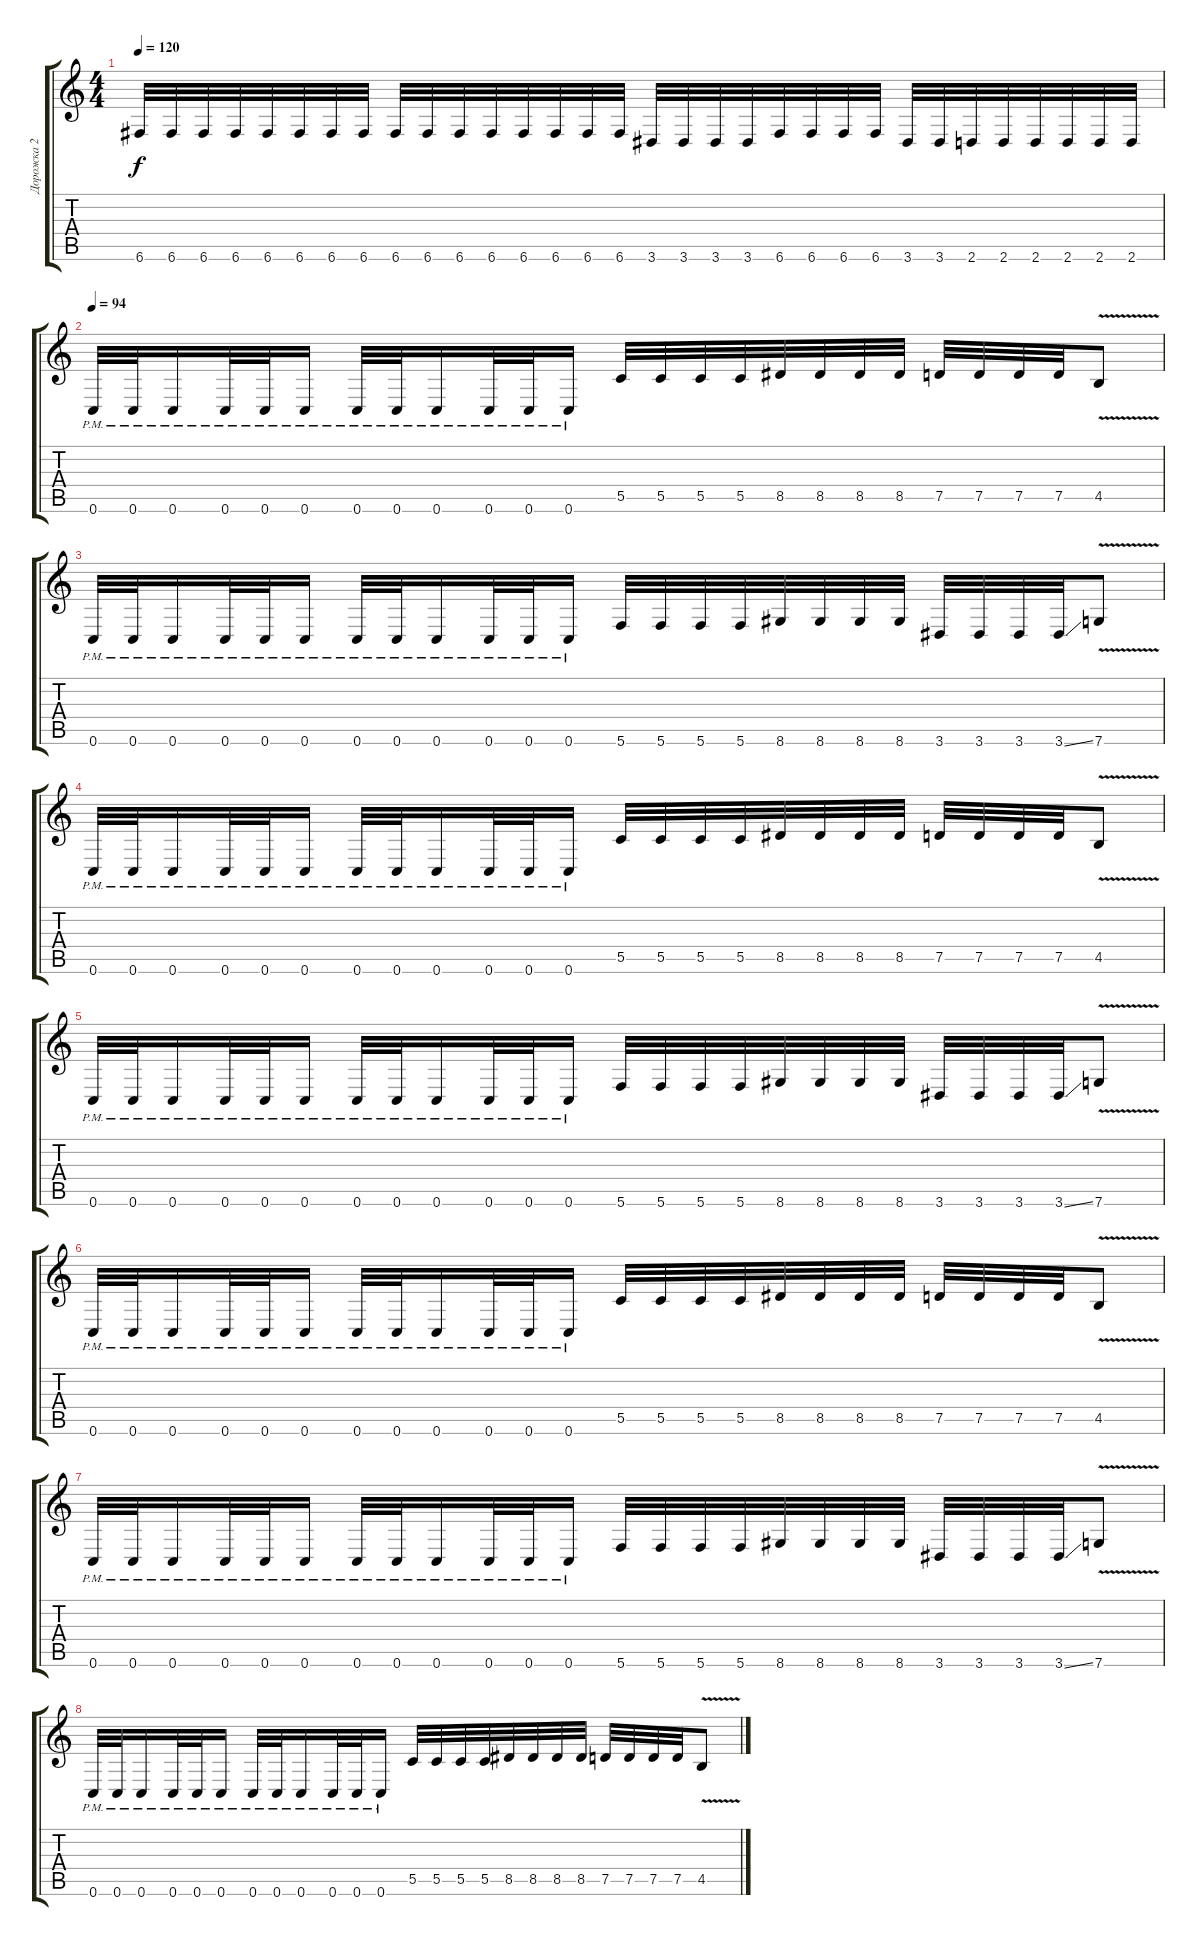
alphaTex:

\track ("Дорожка 2" "Дорожка 2") {instrument distortionguitar}
\staff {score tabs}
\tuning (D4 A3 F3 C3 G2 C2) {hide}
\ts (4 4)
\tempo 120
\clef g2
\ks c
6.6.32{dy f} 6.6.32 6.6.32 6.6.32 6.6.32 6.6.32 6.6.32 6.6.32 6.6.32 6.6.32 6.6.32 6.6.32 6.6.32 6.6.32 6.6.32 6.6.32 3.6.32 3.6.32 3.6.32 3.6.32 6.6.32 6.6.32 6.6.32 6.6.32 3.6.32 3.6.32 2.6.32 2.6.32 2.6.32 2.6.32 2.6.32 2.6.32 |
\tempo 94
0.6{pm}.32 0.6{pm}.32 0.6{pm}.16 0.6{pm}.32 0.6{pm}.32 0.6{pm}.16 0.6{pm}.32 0.6{pm}.32 0.6{pm}.16 0.6{pm}.32 0.6{pm}.32 0.6{pm}.16 5.5.32 5.5.32 5.5.32 5.5.32 8.5.32 8.5.32 8.5.32 8.5.32 7.5.32 7.5.32 7.5.32 7.5.32 4.5{v}.8 |
0.6{pm}.32 0.6{pm}.32 0.6{pm}.16 0.6{pm}.32 0.6{pm}.32 0.6{pm}.16 0.6{pm}.32 0.6{pm}.32 0.6{pm}.16 0.6{pm}.32 0.6{pm}.32 0.6{pm}.16 5.6.32 5.6.32 5.6.32 5.6.32 8.6.32 8.6.32 8.6.32 8.6.32 3.6.32 3.6.32 3.6.32 3.6{ss}.32 7.6{v}.8 |
0.6{pm}.32 0.6{pm}.32 0.6{pm}.16 0.6{pm}.32 0.6{pm}.32 0.6{pm}.16 0.6{pm}.32 0.6{pm}.32 0.6{pm}.16 0.6{pm}.32 0.6{pm}.32 0.6{pm}.16 5.5.32 5.5.32 5.5.32 5.5.32 8.5.32 8.5.32 8.5.32 8.5.32 7.5.32 7.5.32 7.5.32 7.5.32 4.5{v}.8 |
0.6{pm}.32 0.6{pm}.32 0.6{pm}.16 0.6{pm}.32 0.6{pm}.32 0.6{pm}.16 0.6{pm}.32 0.6{pm}.32 0.6{pm}.16 0.6{pm}.32 0.6{pm}.32 0.6{pm}.16 5.6.32 5.6.32 5.6.32 5.6.32 8.6.32 8.6.32 8.6.32 8.6.32 3.6.32 3.6.32 3.6.32 3.6{ss}.32 7.6{v}.8 |
0.6{pm}.32 0.6{pm}.32 0.6{pm}.16 0.6{pm}.32 0.6{pm}.32 0.6{pm}.16 0.6{pm}.32 0.6{pm}.32 0.6{pm}.16 0.6{pm}.32 0.6{pm}.32 0.6{pm}.16 5.5.32 5.5.32 5.5.32 5.5.32 8.5.32 8.5.32 8.5.32 8.5.32 7.5.32 7.5.32 7.5.32 7.5.32 4.5{v}.8 |
0.6{pm}.32 0.6{pm}.32 0.6{pm}.16 0.6{pm}.32 0.6{pm}.32 0.6{pm}.16 0.6{pm}.32 0.6{pm}.32 0.6{pm}.16 0.6{pm}.32 0.6{pm}.32 0.6{pm}.16 5.6.32 5.6.32 5.6.32 5.6.32 8.6.32 8.6.32 8.6.32 8.6.32 3.6.32 3.6.32 3.6.32 3.6{ss}.32 7.6{v}.8 |
0.6{pm}.32 0.6{pm}.32 0.6{pm}.16 0.6{pm}.32 0.6{pm}.32 0.6{pm}.16 0.6{pm}.32 0.6{pm}.32 0.6{pm}.16 0.6{pm}.32 0.6{pm}.32 0.6{pm}.16 5.5.32 5.5.32 5.5.32 5.5.32 8.5.32 8.5.32 8.5.32 8.5.32 7.5.32 7.5.32 7.5.32 7.5.32 4.5{v}.8
